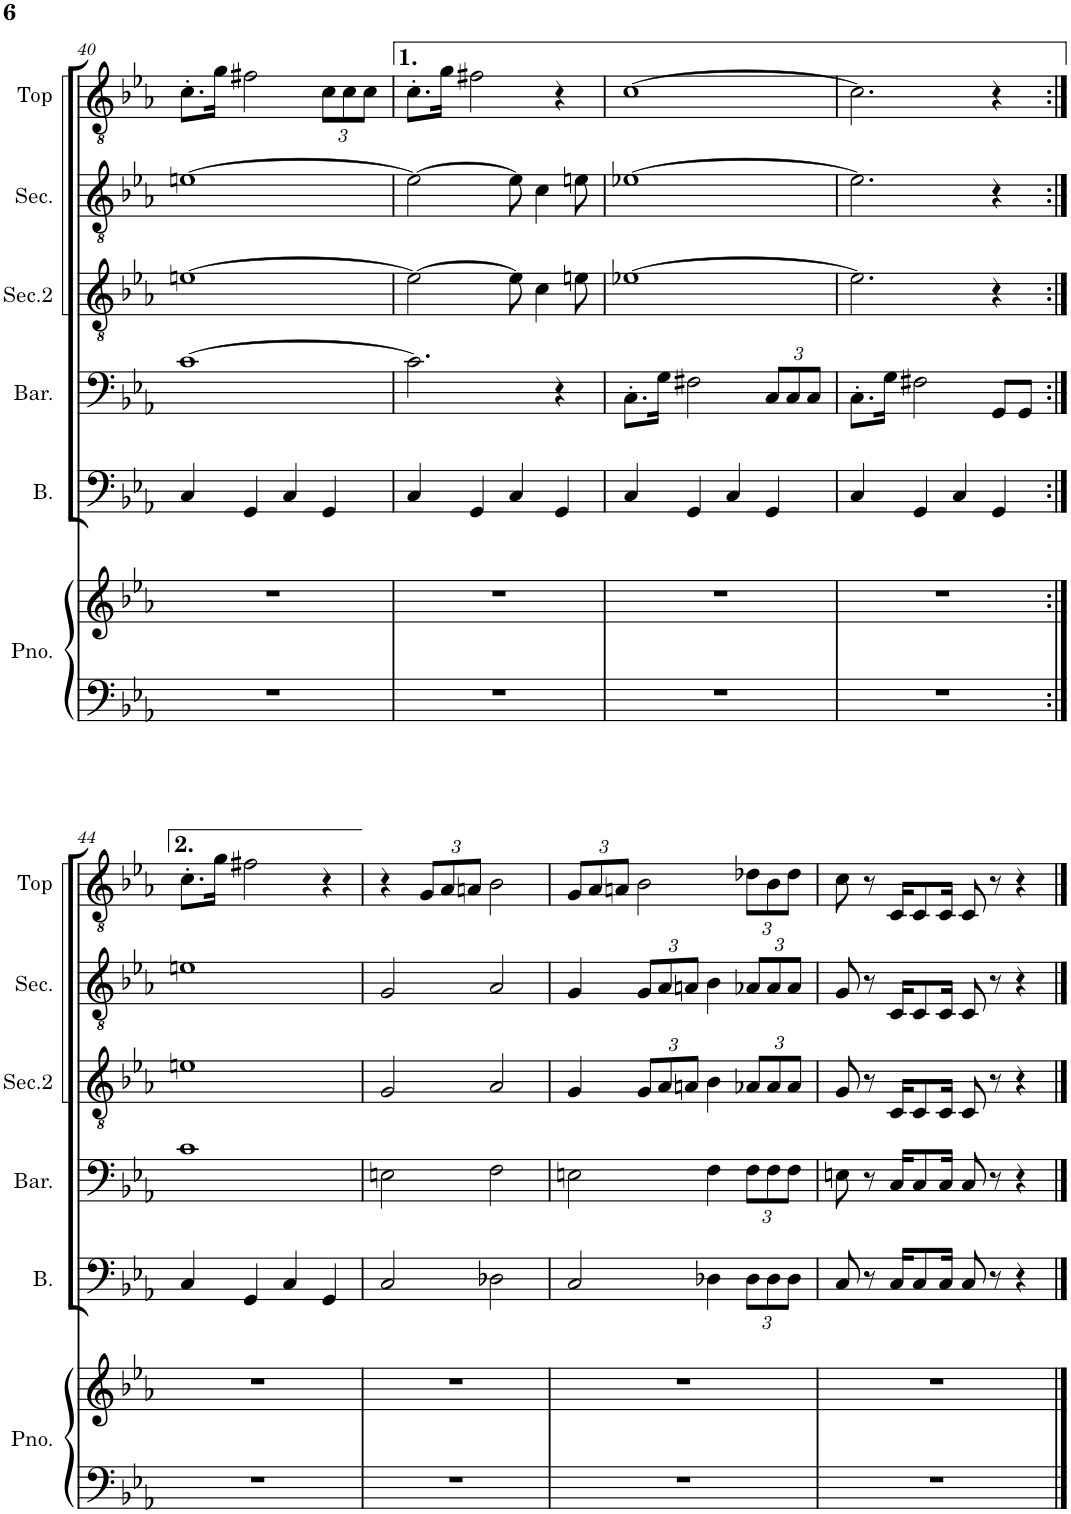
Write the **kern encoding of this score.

**kern	**kern	**kern	**kern	**kern	**kern	**kern
*part6	*part6	*part5	*part4	*part3	*part2	*part1
*staff7	*staff6	*staff5	*staff4	*staff3	*staff2	*staff1
*I"Piano	*	*I"Bass	*I"Baritone	*I"Second 2	*I"Second	*I"Top
*I'Pno.	*	*I'B.	*I'Bar.	*I'Sec.2	*I'Sec.	*I'Top
!!LO:PB:g=z
*clefF4	*clefG2	*clefF4	*clefF4	*clefGv2	*clefGv2	*clefGv2
*k[b-e-a-]	*k[b-e-a-]	*k[b-e-a-]	*k[b-e-a-]	*k[b-e-a-]	*k[b-e-a-]	*k[b-e-a-]
*M4/4	*M4/4	*M4/4	*M4/4	*M4/4	*M4/4	*M4/4
=40	=40	=40	=40	=40	=40	=40
1r	1r	4C/	[1c	[1en	[1en	8.c'\L
.	.	.	.	.	.	16g\Jk
.	.	4GG/	.	.	.	2f#X\
.	.	4C/	.	.	.	.
*	*	*	*	*	*	*Xbrackettup
.	.	4GG/	.	.	.	12c\L
.	.	.	.	.	.	12c\
.	.	.	.	.	.	12c\J
=41	=41	=41	=41	=41	=41	=41
1r	1r	4C/	2.c\]	2e\_	2e\_	8.c'\L
.	.	.	.	.	.	16g\Jk
.	.	4GG/	.	.	.	2f#X\
.	.	4C/	.	8e\]	8e\]	.
.	.	.	.	4c\	4c\	.
.	.	4GG/	4r	.	.	4r
.	.	.	.	8en\	8en\	.
=42	=42	=42	=42	=42	=42	=42
1r	1r	4C/	8.C'\L	[1e-X	[1e-X	[1c
.	.	.	16G\Jk	.	.	.
.	.	4GG/	2F#X\	.	.	.
.	.	4C/	.	.	.	.
*	*	*	*Xbrackettup	*	*	*
.	.	4GG/	12C/L	.	.	.
.	.	.	12C/	.	.	.
.	.	.	12C/J	.	.	.
=43	=43	=43	=43	=43	=43	=43
1r	1r	4C/	8.C'\L	2.e-\]	2.e-\]	2.c\]
.	.	.	16G\Jk	.	.	.
.	.	4GG/	2F#X\	.	.	.
.	.	4C/	.	.	.	.
.	.	4GG/	8GG/L	4r	4r	4r
.	.	.	8GG/J	.	.	.
!!LO:LB:g=z
=44:|!	=44:|!	=44:|!	=44:|!	=44:|!	=44:|!	=44:|!
1r	1r	4C/	1c	1en	1en	8.c'\L
.	.	.	.	.	.	16g\Jk
.	.	4GG/	.	.	.	2f#X\
.	.	4C/	.	.	.	.
.	.	4GG/	.	.	.	4r
=45	=45	=45	=45	=45	=45	=45
1r	1r	2C/	2En\	2G/	2G/	4r
.	.	.	.	.	.	12G/L
.	.	.	.	.	.	12A-/
.	.	.	.	.	.	12An/J
.	.	2D-X\	2F\	2A-/	2A-/	2B-\
=46	=46	=46	=46	=46	=46	=46
1r	1r	2C/	2En\	4G/	4G/	12G/L
.	.	.	.	.	.	12A-/
.	.	.	.	.	.	12An/J
*	*	*	*	*Xbrackettup	*Xbrackettup	*
.	.	.	.	12G/L	12G/L	2B-\
.	.	.	.	12A-/	12A-/	.
.	.	.	.	12An/J	12An/J	.
.	.	4D-X\	4F\	4B-\	4B-\	.
*	*	*Xbrackettup	*	*	*	*
.	.	12D-\L	12F\L	12A-X/L	12A-X/L	12d-X\L
.	.	12D-\	12F\	12A-/	12A-/	12B-\
.	.	12D-\J	12F\J	12A-/J	12A-/J	12d-\J
=47	=47	=47	=47	=47	=47	=47
1r	1r	8C/	8En\	8G/	8G/	8c\
.	.	8r	8r	8r	8r	8r
.	.	16C/KL	16C/KL	16C/KL	16C/KL	16C/KL
.	.	8C/	8C/	8C/	8C/	8C/
.	.	16C/Jk	16C/Jk	16C/Jk	16C/Jk	16C/Jk
.	.	8C/	8C/	8C/	8C/	8C/
.	.	8r	8r	8r	8r	8r
.	.	4r	4r	4r	4r	4r
==	==	==	==	==	==	==
*-	*-	*-	*-	*-	*-	*-
